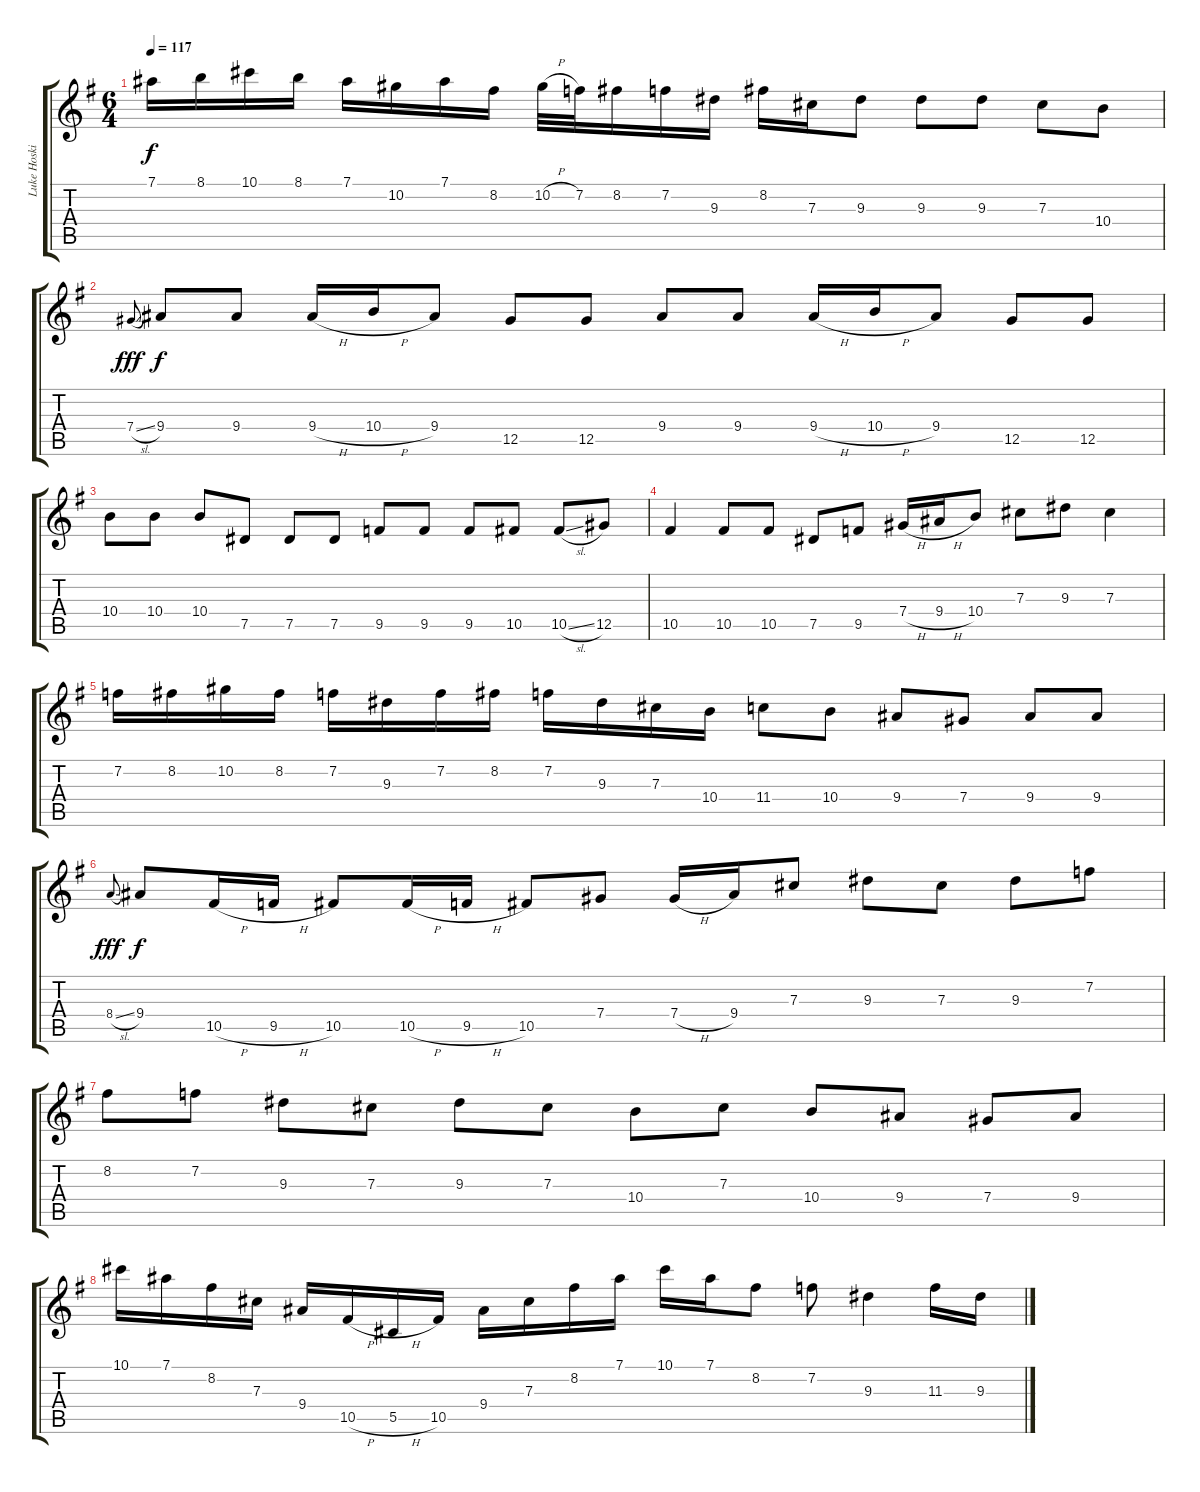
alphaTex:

\track ("Luke Hoskin" "Luke Hoski") {instrument overdrivenguitar}
\staff {score tabs}
\tuning (Eb4 Bb3 Gb3 Db3 Ab2 Eb2) {hide}
\ts (6 4)
\tempo 117
\clef g2
\ks g
7.1.16{dy f} 8.1.16 10.1.16 8.1.16 7.1.16 10.2.16 7.1.16 8.2.16 10.2{h}.32 7.2.32 8.2.16 7.2.16 9.3.16 8.2.16 7.3.16 9.3.8 9.3.8 9.3.8 7.3.8 10.4.8 |
7.4{sl}.8{gr onbeat dy fff} 9.4.8{dy f} 9.4.8 9.4{h}.16 10.4{h}.16 9.4.8 12.5.8 12.5.8 9.4.8 9.4.8 9.4{h}.16 10.4{h}.16 9.4.8 12.5.8 12.5.8 |
10.4.8 10.4.8 10.4.8 7.5.8 7.5.8 7.5.8 9.5.8 9.5.8 9.5.8 10.5.8 10.5{sl}.8 12.5.8 |
10.5.4 10.5.8 10.5.8 7.5.8 9.5.8 7.4{h}.16 9.4{h}.16 10.4.8 7.3.8 9.3.8 7.3.4 |
7.2.16 8.2.16 10.2.16 8.2.16 7.2.16 9.3.16 7.2.16 8.2.16 7.2.16 9.3.16 7.3.16 10.4.16 11.4.8 10.4.8 9.4.8 7.4.8 9.4.8 9.4.8 |
8.4{sl}.8{gr onbeat dy fff} 9.4.8{dy f} 10.5{h}.16 9.5{h}.16 10.5.8 10.5{h}.16 9.5{h}.16 10.5.8 7.4.8 7.4{h}.16 9.4.16 7.3.8 9.3.8 7.3.8 9.3.8 7.2.8 |
8.2.8 7.2.8 9.3.8 7.3.8 9.3.8 7.3.8 10.4.8 7.3.8 10.4.8 9.4.8 7.4.8 9.4.8 |
10.1.16 7.1.16 8.2.16 7.3.16 9.4.16 10.5{h}.16 5.5{h}.16 10.5.16 9.4.16 7.3.16 8.2.16 7.1.16 10.1.16 7.1.16 8.2.8 7.2.8 9.3.4 11.3.16 9.3.16
